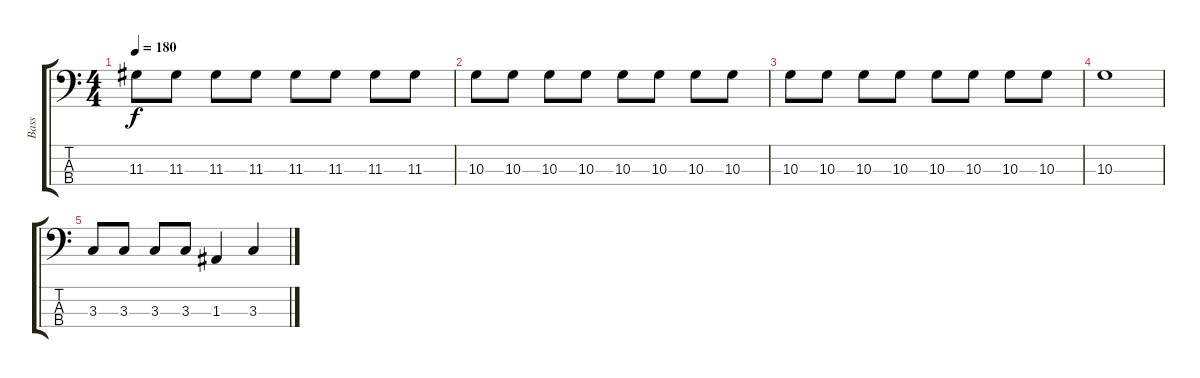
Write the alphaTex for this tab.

\track ("Bass" "Bass") {instrument electricbassfinger}
\staff {score tabs}
\tuning (G2 D2 A1 E1) {hide}
\ts (4 4)
\tempo 180
\clef f4
\ks c
11.3.8{dy f} 11.3.8 11.3.8 11.3.8 11.3.8 11.3.8 11.3.8 11.3.8 |
10.3.8 10.3.8 10.3.8 10.3.8 10.3.8 10.3.8 10.3.8 10.3.8 |
10.3.8 10.3.8 10.3.8 10.3.8 10.3.8 10.3.8 10.3.8 10.3.8 |
10.3.1 |
3.3.8 3.3.8 3.3.8 3.3.8 1.3.4 3.3.4
